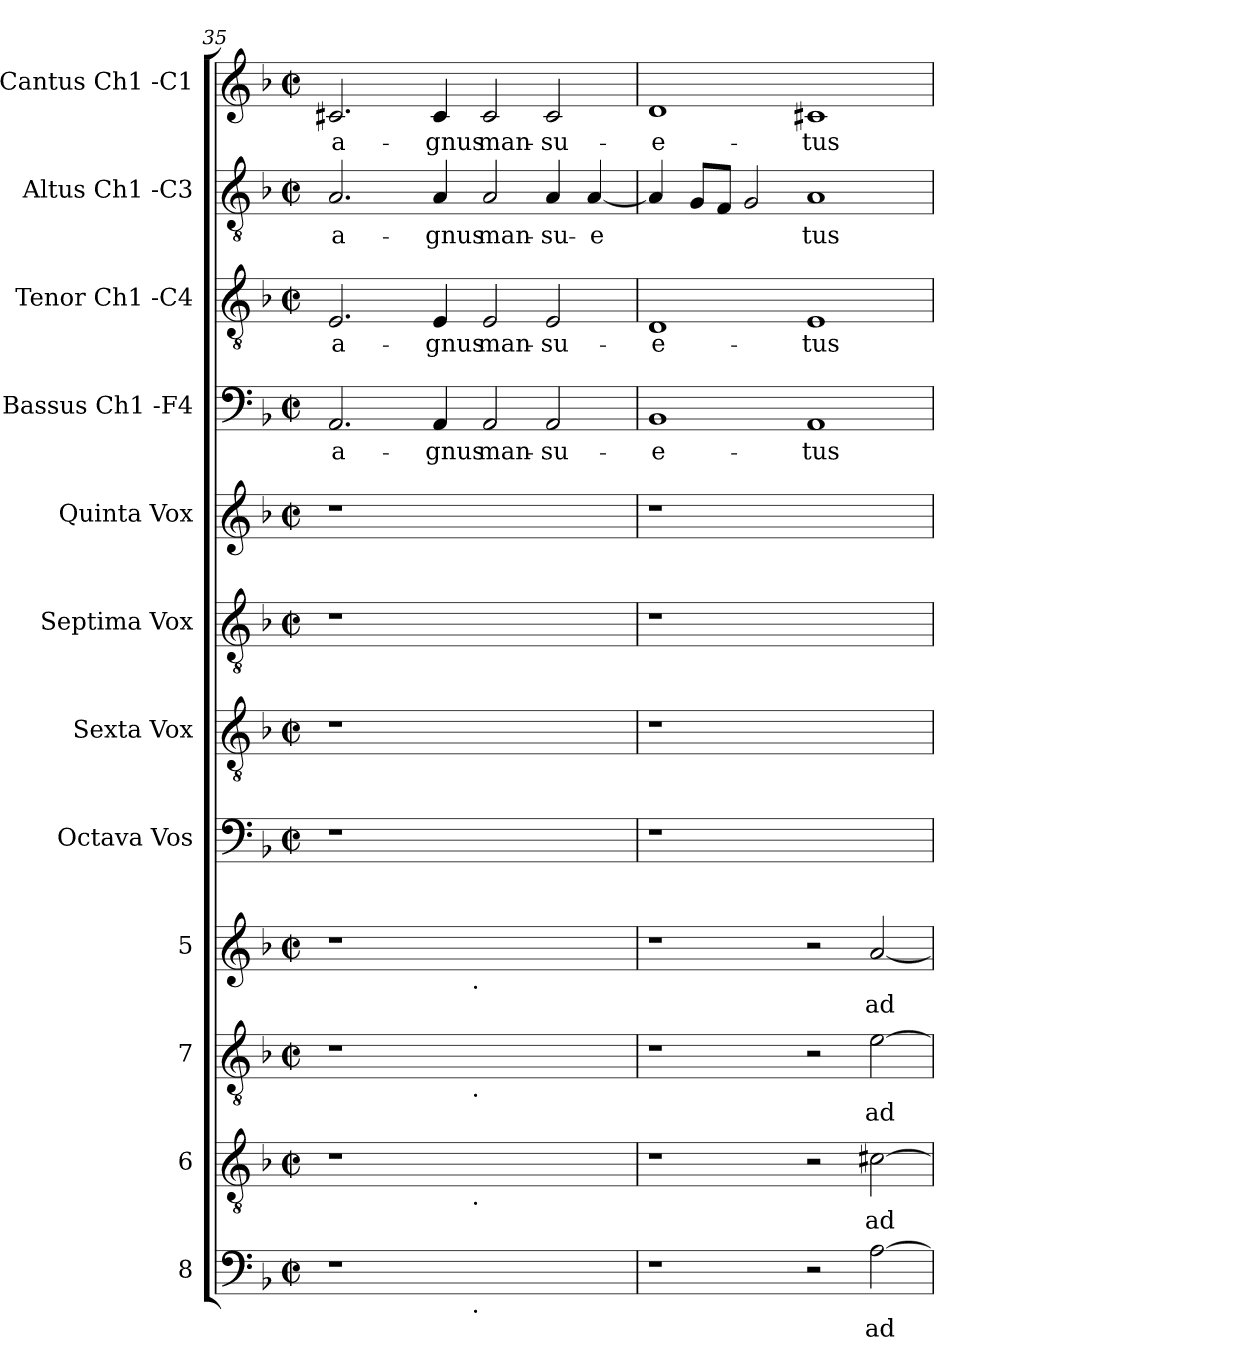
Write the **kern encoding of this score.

**kern	**text	**kern	**text	**kern	**text	**kern	**text	**kern	**kern	**kern	**kern	**kern	**text	**kern	**text	**kern	**text	**kern	**text
*part12	*part12	*part11	*part11	*part10	*part10	*part9	*part9	*part8	*part7	*part6	*part5	*part4	*part4	*part3	*part3	*part2	*part2	*part1	*part1
*staff12	*staff12	*staff11	*staff11	*staff10	*staff10	*staff9	*staff9	*staff8	*staff7	*staff6	*staff5	*staff4	*staff4	*staff3	*staff3	*staff2	*staff2	*staff1	*staff1
*I"8	*	*I"6	*	*I"7	*	*I"5	*	*I"Octava  Vos	*I"Sexta  Vox	*I"Septima  Vox	*I"Quinta  Vox	*I"Bassus  Ch1 -F4	*	*I"Tenor  Ch1 -C4	*	*I"Altus  Ch1 -C3	*	*I"Cantus  Ch1 -C1	*
*	*	*	*	*	*	*	*	*	*	*	*	*I'B	*	*I'T	*	*I'A	*	*I'C	*
*clefF4	*	*clefGv2	*	*clefGv2	*	*clefG2	*	*clefF4	*clefGv2	*clefGv2	*clefG2	*clefF4	*	*clefGv2	*	*clefGv2	*	*clefG2	*
*k[b-]	*	*k[b-]	*	*k[b-]	*	*k[b-]	*	*k[b-]	*k[b-]	*k[b-]	*k[b-]	*k[b-]	*	*k[b-]	*	*k[b-]	*	*k[b-]	*
*F:	*	*F:	*	*F:	*	*F:	*	*F:	*F:	*F:	*F:	*F:	*	*F:	*	*F:	*	*F:	*
*M2/2	*	*M2/2	*	*M2/2	*	*M2/2	*	*M2/2	*M2/2	*M2/2	*M2/2	*M2/2	*	*M2/2	*	*M2/2	*	*M2/2	*
*met(c|)	*	*met(c|)	*	*met(c|)	*	*met(c|)	*	*met(c|)	*met(c|)	*met(c|)	*met(c|)	*met(c|)	*	*met(c|)	*	*met(c|)	*	*met(c|)	*
=35	=35	=35	=35	=35	=35	=35	=35	=35	=35	=35	=35	=35	=35	=35	=35	=35	=35	=35	=35
!	!	!	!	!	!	!	!	!	!	!	!	!	!LO:LY:b:cj	!	!LO:LY:b:cj	!	!LO:LY:b:cj	!	!LO:LY:b:cj
*^	*	*^	*	*^	*	*^	*	*	*	*	*	*	*	*	*	*	*	*	*
1r	2ryy	.	1r	2ryy	.	1r	2ryy	.	1r	2ryy	.	1r	1r	1r	1r	2.AA/	a-	2.E/	a-	2.A/	a-	2.c#X/	a-
.	4...ryy	.	.	4...ryy	.	.	4...ryy	.	.	4...ryy	.	.	.	.	.	.	.	.	.	.	.	.	.
!	!	!	!	!	!	!	!	!	!	!	!	!	!	!	!	!	!LO:LY:b:cj	!	!LO:LY:b:cj	!	!LO:LY:b:cj	!	!LO:LY:b:cj
.	.	.	.	.	.	.	.	.	.	.	.	.	.	.	.	4AA/	-gnus	4E/	-gnus	4A/	-gnus	4c#/	-gnus
!	!	!	!	!	!	!	!	!	!	!LO:TX:b:t=.	!	!	!	!	!	!	!	!	!	!	!	!	!
!	!	!	!	!	!	!	!LO:TX:b:t=.	!	!	!	!	!	!	!	!	!	!	!	!	!	!	!	!
!	!	!	!	!LO:TX:b:t=.	!	!	!	!	!	!	!	!	!	!	!	!	!	!	!	!	!	!	!
!	!LO:TX:b:t=.	!	!	!	!	!	!	!	!	!	!	!	!	!	!	!	!	!	!	!	!	!	!
.	1ryy	.	.	1ryy	.	.	1ryy	.	.	1ryy	.	.	.	.	.	.	.	.	.	.	.	.	.
!	!	!	!	!	!	!	!	!	!	!	!	!	!	!	!	!	!LO:LY:b:cj	!	!LO:LY:b:cj	!	!LO:LY:b:cj	!	!LO:LY:b:cj
1ryy	.	.	1ryy	.	.	1ryy	.	.	1ryy	.	.	1ryy	1ryy	1ryy	1ryy	2AA/	man-	2E/	man-	2A/	man-	2c#/	man-
!	!	!	!	!	!	!	!	!	!	!	!	!	!	!	!	!	!LO:LY:b:cj	!	!LO:LY:b:cj	!	!LO:LY:b:cj	!	!LO:LY:b:cj
.	.	.	.	.	.	.	.	.	.	.	.	.	.	.	.	2AA/	-su-	2E/	-su-	4A/	-su-	2c#/	-su-
!	!	!	!	!	!	!	!	!	!	!	!	!	!	!	!	!	!	!	!	!	!LO:LY:b:cj	!	!
.	.	.	.	.	.	.	.	.	.	.	.	.	.	.	.	.	.	.	.	[<4A/	-e-	.	.
.	32ryy	.	.	32ryy	.	.	32ryy	.	.	32ryy	.	.	.	.	.	.	.	.	.	.	.	.	.
!!LO:PB:g=z
=36	=36	=36	=36	=36	=36	=36	=36	=36	=36	=36	=36	=36	=36	=36	=36	=36	=36	=36	=36	=36	=36	=36	=36
!	!	!	!	!	!	!	!	!	!	!	!	!	!	!	!	!	!LO:LY:b:cj	!	!LO:LY:b:cj	!	!LO:LY:b:cj	!	!LO:LY:b:cj
*v	*v	*	*	*	*	*v	*v	*	*v	*v	*	*	*	*	*	*	*	*	*	*	*	*	*
*	*	*v	*v	*	*	*	*	*	*	*	*	*	*	*	*	*	*	*	*	*
1r	.	1r	.	1r	.	1r	.	1r	1r	1r	1r	1BB-	-e-	1D	-e-	4A/]	--	1d	-e-
!	!	!	!	!	!	!	!	!	!	!	!	!	!	!	!	!	!LO:LY:b:cj	!	!
.	.	.	.	.	.	.	.	.	.	.	.	.	.	.	.	8G/L	--	.	.
!	!	!	!	!	!	!	!	!	!	!	!	!	!	!	!	!	!LO:LY:b:cj	!	!
.	.	.	.	.	.	.	.	.	.	.	.	.	.	.	.	8F/J	--	.	.
!	!	!	!	!	!	!	!	!	!	!	!	!	!	!	!	!	!LO:LY:b:cj	!	!
.	.	.	.	.	.	.	.	.	.	.	.	.	.	.	.	2G/	--	.	.
!	!	!	!	!	!	!	!	!	!	!	!	!	!LO:LY:b:cj	!	!LO:LY:b:cj	!	!LO:LY:b:cj	!	!LO:LY:b:cj
2r	.	2r	.	2r	.	2r	.	1ryy	1ryy	1ryy	1ryy	1AA	-tus	1E	-tus	1A	-tus	1c#X	-tus
!	!LO:LY:b:cj	!	!LO:LY:b:cj	!	!LO:LY:b:cj	!	!LO:LY:b:cj	!	!	!	!	!	!	!	!	!	!	!	!
[>2A\	ad	[>2c#X\	ad	[>2e\	ad	[<2a/	ad	.	.	.	.	.	.	.	.	.	.	.	.
=	=	=	=	=	=	=	=	=	=	=	=	=	=	=	=	=	=	=	=
*-	*-	*-	*-	*-	*-	*-	*-	*-	*-	*-	*-	*-	*-	*-	*-	*-	*-	*-	*-
